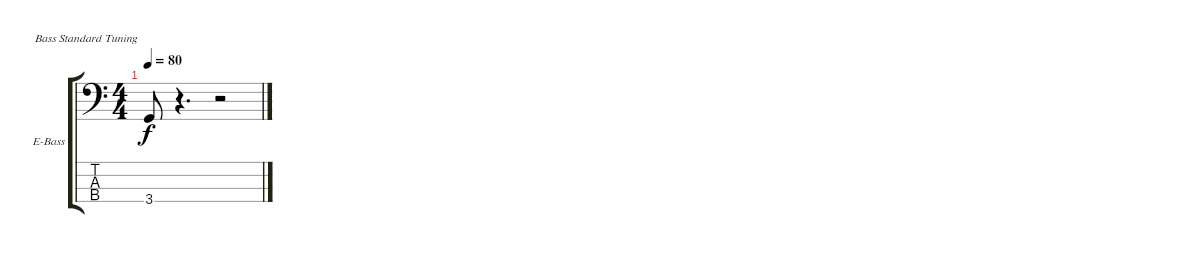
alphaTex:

\defaultSystemsLayout 4
\bracketExtendMode groupsimilarinstruments
\firstSystemTrackNameOrientation horizontal
\otherSystemsTrackNameOrientation horizontal
\track ("Electric Bass" "E-Bass") {instrument electricbassfinger}
\staff {score tabs}
\tuning (G2 D2 A1 E1)
\ts (4 4)
\tempo 80
\clef f4
\ks c
3.4{t}.8{dy f} r.4{d} r.2
